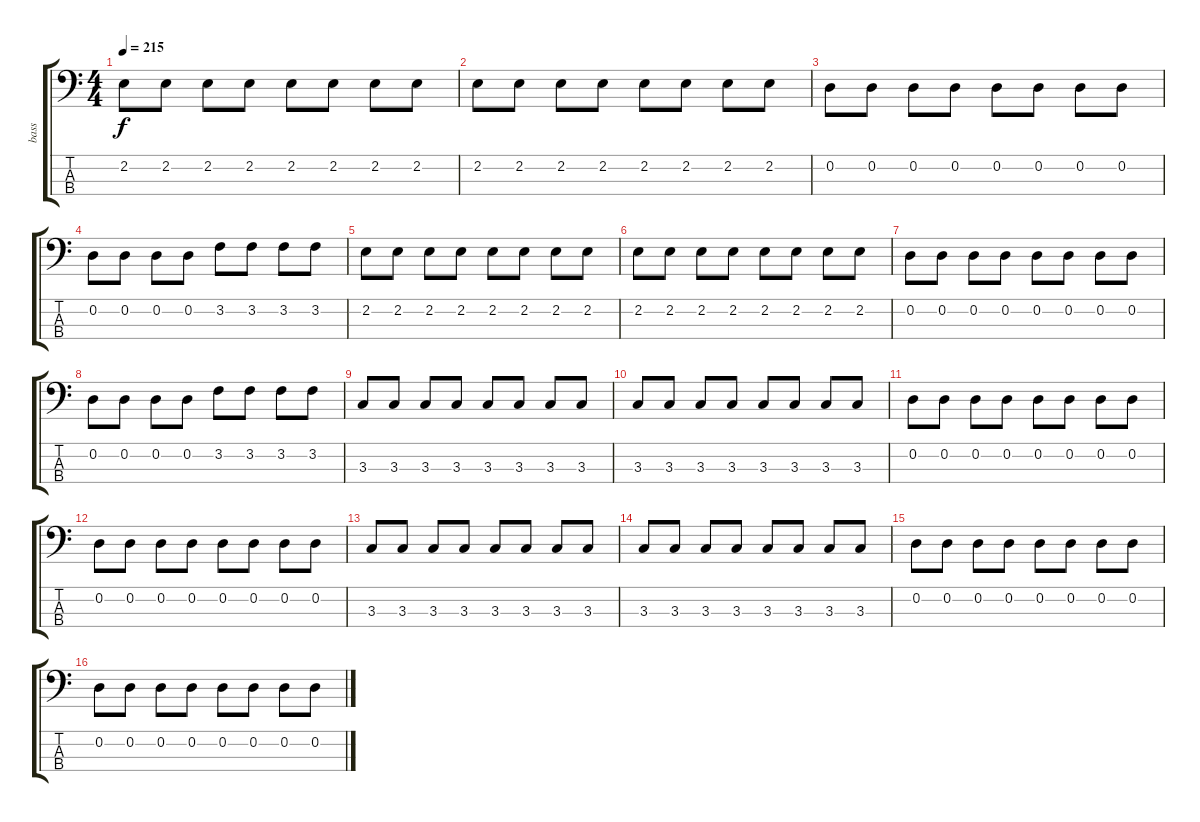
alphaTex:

\track ("bass" "bass") {instrument electricbasspick}
\staff {score tabs}
\tuning (G2 D2 A1 E1) {hide}
\ts (4 4)
\tempo 215
\clef f4
\ks c
2.2.8{dy f} 2.2.8 2.2.8 2.2.8 2.2.8 2.2.8 2.2.8 2.2.8 |
2.2.8 2.2.8 2.2.8 2.2.8 2.2.8 2.2.8 2.2.8 2.2.8 |
0.2.8 0.2.8 0.2.8 0.2.8 0.2.8 0.2.8 0.2.8 0.2.8 |
0.2.8 0.2.8 0.2.8 0.2.8 3.2.8 3.2.8 3.2.8 3.2.8 |
2.2.8 2.2.8 2.2.8 2.2.8 2.2.8 2.2.8 2.2.8 2.2.8 |
2.2.8 2.2.8 2.2.8 2.2.8 2.2.8 2.2.8 2.2.8 2.2.8 |
0.2.8 0.2.8 0.2.8 0.2.8 0.2.8 0.2.8 0.2.8 0.2.8 |
0.2.8 0.2.8 0.2.8 0.2.8 3.2.8 3.2.8 3.2.8 3.2.8 |
3.3.8 3.3.8 3.3.8 3.3.8 3.3.8 3.3.8 3.3.8 3.3.8 |
3.3.8 3.3.8 3.3.8 3.3.8 3.3.8 3.3.8 3.3.8 3.3.8 |
0.2.8 0.2.8 0.2.8 0.2.8 0.2.8 0.2.8 0.2.8 0.2.8 |
0.2.8 0.2.8 0.2.8 0.2.8 0.2.8 0.2.8 0.2.8 0.2.8 |
3.3.8 3.3.8 3.3.8 3.3.8 3.3.8 3.3.8 3.3.8 3.3.8 |
3.3.8 3.3.8 3.3.8 3.3.8 3.3.8 3.3.8 3.3.8 3.3.8 |
0.2.8 0.2.8 0.2.8 0.2.8 0.2.8 0.2.8 0.2.8 0.2.8 |
0.2.8 0.2.8 0.2.8 0.2.8 0.2.8 0.2.8 0.2.8 0.2.8
